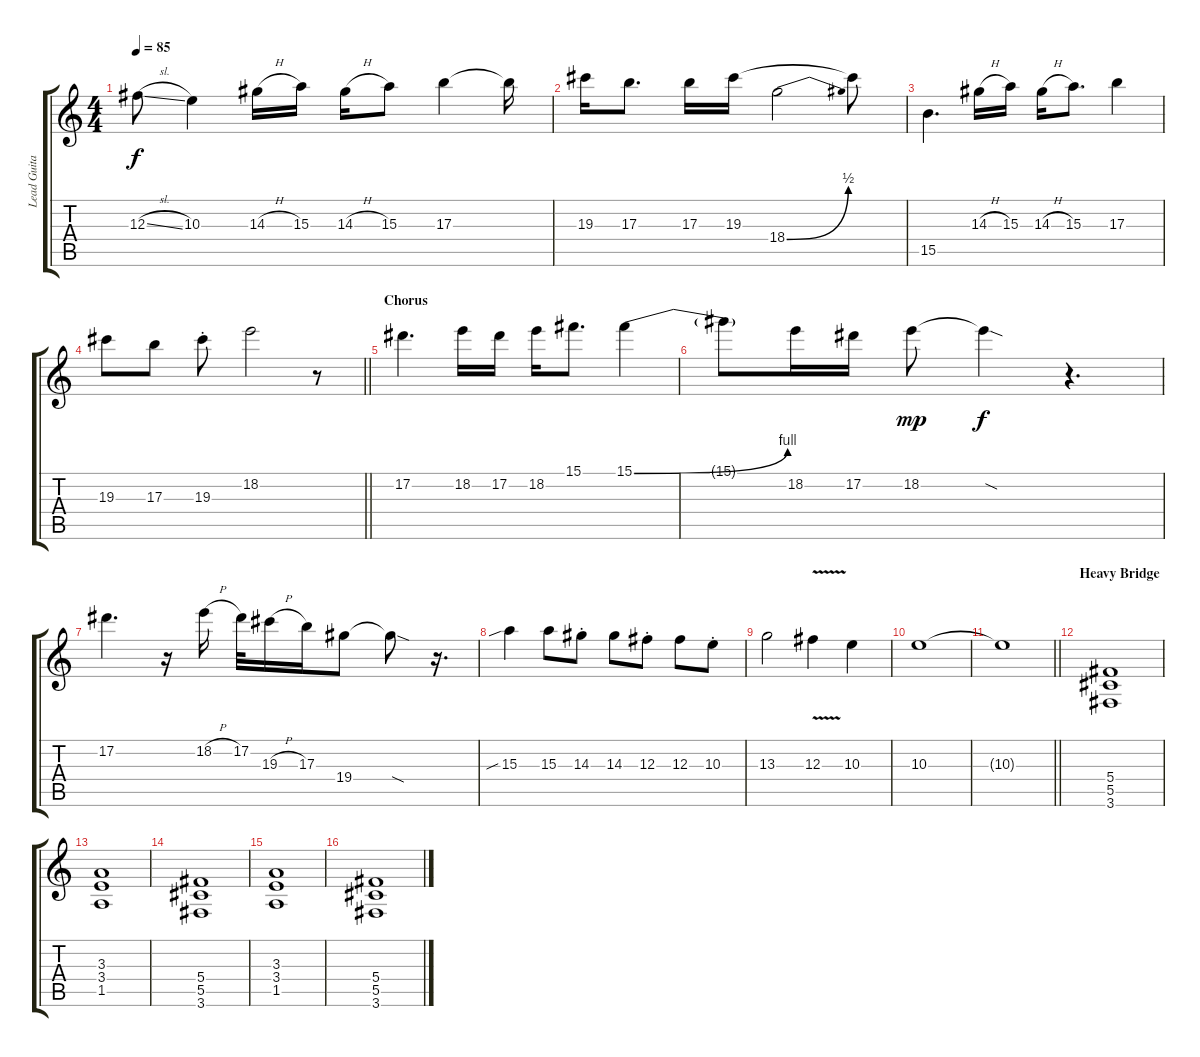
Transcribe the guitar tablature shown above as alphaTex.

\track ("Lead Guitar (Brain May)" "Lead Guita") {instrument overdrivenguitar}
\staff {score tabs}
\tuning (Eb4 Bb3 Gb3 Db3 Ab2 Eb2) {hide}
\ts (4 4)
\tempo 85
\clef g2
\ks c
12.3{sl}.8{dy f} 10.3.4 14.3{h}.16 15.3.16 14.3{h}.16 15.3.8 17.3.4 17.3{t}.16 |
19.3.16 17.3.8{d} 17.3.16 19.3.16 18.4{be (bend 0 0 60 2)}.2 19.3{t}.8 |
15.5.4{d} 14.3{h}.16 15.3.16 14.3{h}.16 15.3.8{d} 17.3.4 |
\barLineRight lightlight
19.3.8 17.3.8 19.3{st}.8 18.2.2 r.8 |
\section ("" "Chorus")
17.2.4{d} 18.2.16 17.2.16 18.2.16 15.1.8{d} 15.1{be (bend 0 0 60 4)}.4 |
15.1{t}.8 18.2.16 17.2.16 18.2.8{dy mp} 18.2{sod t}.4{dy f} r.4{d} |
17.2.4{d} r.16 18.2{h}.16 17.2.32 19.3{h}.16 17.3.16 19.4.8 19.4{sod t}.8 r.16{d} |
15.3{sib}.4 15.3.8 14.3{st}.8 14.3.8 12.3{st}.8 12.3.8 10.3{st}.8 |
13.3.2 12.3{v}.4 10.3.4 |
10.3.1 |
\barLineRight lightlight
10.3{t}.1 |
\section ("" "Heavy Bridge")
(5.4 5.5 3.6).1 |
(3.3 3.4 1.5).1 |
(5.4 5.5 3.6).1 |
(3.3 3.4 1.5).1 |
(5.4 5.5 3.6).1
